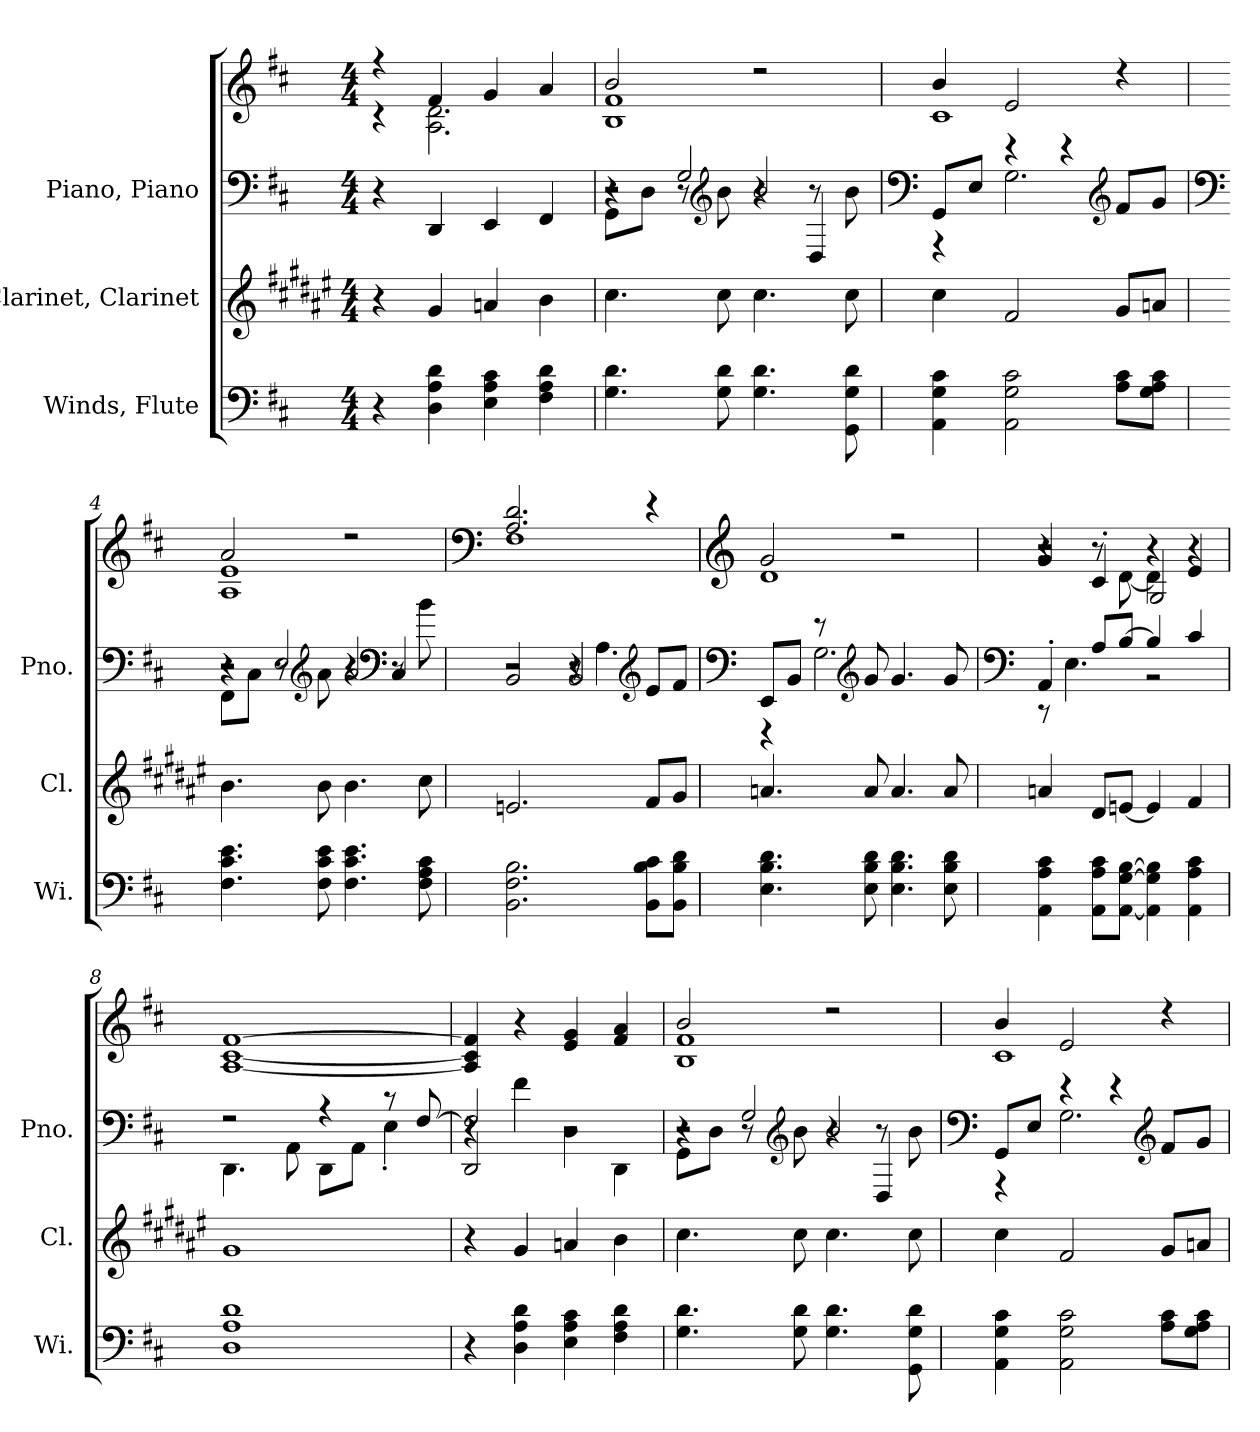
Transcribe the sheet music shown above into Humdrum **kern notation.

**kern	**kern	**kern	**kern
*part3	*part2	*part1	*part1
*staff4	*staff3	*staff2	*staff1
*I"Winds, Flute	*I"Clarinet, Clarinet	*I"Piano, Piano	*
*I'Wi.	*I'Cl.	*I'Pno.	*
*clefF4	*clefG2	*clefF4	*clefG2
*	*ITrd1c2	*	*
*k[f#c#]	*k[f#c#g#d#]	*k[f#c#]	*k[f#c#]
*M4/4	*M4/4	*M4/4	*M4/4
*MM108	*MM108	*MM108	*MM108
=1	=1	=1	=1
*	*	*	*^
4r	4r	4r	4r	4r
4D\ 4A\ 4d\	4f#/	4DD/	4f#/	2.A\ 2.d\
4E\ 4A\ 4c#\	4gn/	4EE/	4g/	.
4F#\ 4A\ 4d\	4a\	4FF#/	4a/	.
=2	=2	=2	=2	=2
*	*	*^	*	*
*	*	*	*^	*	*
4.G\ 4.d\	4.b\	2r	8GG\L	4r	2b/	1B 1f#
.	.	.	8D\J	.	.	.
.	.	.	8r	2G/	.	.
*	*	*clefG2	*	*	*	*
8G\ 8d\	8b\	.	8b\	.	.	.
4.G\ 4.d\	4.b\	2b/	4r	.	2r	.
.	.	.	8r	4D/	.	.
8GG\ 8G\ 8d\	8b\	.	8b\	.	.	.
*	*	*v	*v	*v	*	*
=3	=3	=3	=3	=3
*	*	*clefF4	*	*
*	*	*^	*	*
4AA\ 4G\ 4c#\	4b\	8GG/L	4r	4b/	1c#
.	.	8E/J	.	.	.
2AA\ 2G\ 2c#\	2e/	4r	2.G\	2e/	.
.	.	4r	.	.	.
*	*	*clefG2	*	*	*
8A\ 8c#\L	8f#/L	8f#/L	.	4r	.
8G\ 8A\ 8c#\J	8gn/J	8g/J	.	.	.
*	*	*v	*v	*	*
!!LO:LB:g=z	!!
=4	=4	=4	=4	=4
*	*	*clefF4	*	*
*	*	*^	*	*
*	*	*	*^	*	*
4.F#\ 4.c#\ 4.e\	4.a\	2r	8FF#\L	4r	2a/	1A 1e
.	.	.	8C#\J	.	.	.
.	.	.	8r	2E/	.	.
*	*	*clefG2	*	*	*	*
8F#\ 8c#\ 8e\	8a\	.	8a\	.	.	.
4.F#\ 4.c#\ 4.e\	4.a\	2a/	4r	.	2r	.
*	*	*clefF4	*	*	*	*
.	.	.	8r	4C#/	.	.
8F#\ 8A\ 8c#\	8b\	.	8b\	.	.	.
=5	=5	=5	=5	=5	=5	=5
*	*	*	*	*	*clefF4	*
2.BB\ 2.F#\ 2.B\	2.dn/	2BB/	2r	2r	2.A/ 2.d/	1F#
.	.	4r	8r	2BB/	.	.
.	.	.	4.A\	.	.	.
*	*	*clefG2	*	*	*	*
8BB\ 8B\ 8c#\L	8e/L	8e/L	.	.	4r	.
8BB\ 8B\ 8d\J	8f#/J	8f#/J	.	.	.	.
*	*	*v	*v	*v	*	*
=6	=6	=6	=6	=6
*	*	*clefF4	*clefG2	*
*	*	*^	*	*
4.E\ 4.B\ 4.d\	4.gn/	8EE/L	4r	2g/	1d
.	.	8BB/J	.	.	.
.	.	8r	2.G\	.	.
*	*	*clefG2	*	*	*
8E\ 8B\ 8d\	8g/	8g/	.	.	.
4.E\ 4.B\ 4.d\	4.g/	4.g/	.	2r	.
8E\ 8B\ 8d\	8g/	8g/	.	.	.
*	*	*	*	*v	*v
=7	=7	=7	=7	=7
*	*	*clefF4	*	*
*	*	*	*	*^
*	*	*	*	*	*^
4AA\ 4A\ 4c#\	4gn/	4AA'/	8r	4g/	4r	2r
.	.	.	4.E\	.	.	.
8AA\ 8A\ 8c#\L	8c#/L	8A/L	.	4c#'/	8r	.
[8AA\ [8G\ [8B\J	[8dn/J	[8B/J	.	.	[8d\	.
4AA\] 4G\] 4B\]	4d/]	4B/]	2r	4r	4d\]	2G/
4AA\ 4A\ 4c#\	4e/	4c#/	.	4e/	4r	.
*	*	*	*	*v	*v	*v
!!LO:LB:g=z
=8	=8	=8	=8	=8
1D 1A 1d	1f#	2r	4.DD\	[1A [1c# [1f#
.	.	.	8AA\	.
.	.	4r	8DD\L	.
.	.	.	8AA\J	.
.	.	8r	4E'\	.
.	.	[8F#/	.	.
=9	=9	=9	=9	=9
*	*	*	*^	*
4r	4r	2F#/]	4r	2DD/	4A/] 4c#/] 4f#/]
4D\ 4A\ 4d\	4f#/	.	4f#\	.	4r
4E\ 4A\ 4c#\	4gn/	2r	4D\	2r	4e/ 4g/
4F#\ 4A\ 4d\	4a\	.	4DD\	.	4f#/ 4a/
=10	=10	=10	=10	=10	=10
*	*	*	*	*	*^
4.G\ 4.d\	4.b\	2r	8GG\L	4r	2b/	1B 1f#
.	.	.	8D\J	.	.	.
.	.	.	8r	2G/	.	.
*	*	*clefG2	*	*	*	*
8G\ 8d\	8b\	.	8b\	.	.	.
4.G\ 4.d\	4.b\	2b/	4r	.	2r	.
.	.	.	8r	4D/	.	.
8GG\ 8G\ 8d\	8b\	.	8b\	.	.	.
*	*	*v	*v	*v	*	*
=11	=11	=11	=11	=11
*	*	*clefF4	*	*
*	*	*^	*	*
4AA\ 4G\ 4c#\	4b\	8GG/L	4r	4b/	1c#
.	.	8E/J	.	.	.
2AA\ 2G\ 2c#\	2e/	4r	2.G\	2e/	.
.	.	4r	.	.	.
*	*	*clefG2	*	*	*
8A\ 8c#\L	8f#/L	8f#/L	.	4r	.
8G\ 8A\ 8c#\J	8gn/J	8g/J	.	.	.
*	*	*v	*v	*	*
*	*	*	*v	*v
=	=	=	=
*-	*-	*-	*-
